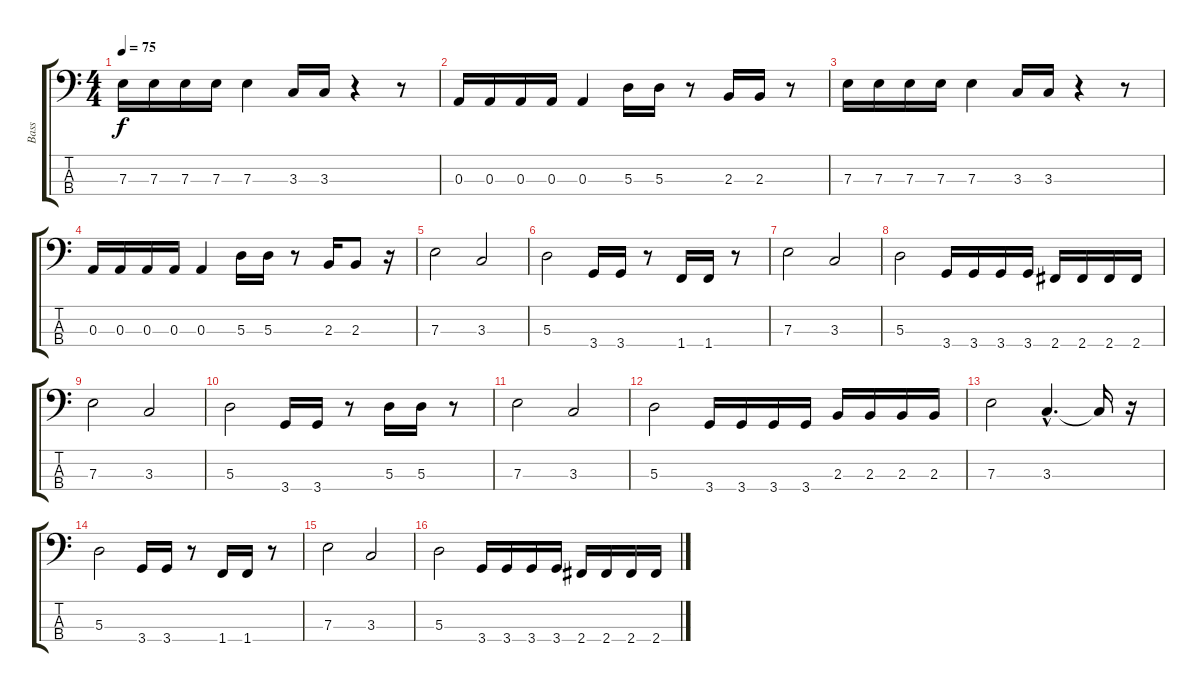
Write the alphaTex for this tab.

\track ("Bass" "Bass") {instrument electricbassfinger}
\staff {score tabs}
\tuning (G2 D2 A1 E1) {hide}
\ts (4 4)
\tempo 75
\clef f4
\ks c
7.3.16{dy f} 7.3.16 7.3.16 7.3.16 7.3.4 3.3.16 3.3.16 r.4 r.8 |
0.3.16 0.3.16 0.3.16 0.3.16 0.3.4 5.3.16 5.3.16 r.8 2.3.16 2.3.16 r.8 |
7.3.16 7.3.16 7.3.16 7.3.16 7.3.4 3.3.16 3.3.16 r.4 r.8 |
0.3.16 0.3.16 0.3.16 0.3.16 0.3.4 5.3.16 5.3.16 r.8 2.3.16 2.3.8 r.16 |
7.3.2 3.3.2 |
5.3.2 3.4.16 3.4.16 r.8 1.4.16 1.4.16 r.8 |
7.3.2 3.3.2 |
5.3.2 3.4.16 3.4.16 3.4.16 3.4.16 2.4.16 2.4.16 2.4.16 2.4.16 |
7.3.2 3.3.2 |
5.3.2 3.4.16 3.4.16 r.8 5.3.16 5.3.16 r.8 |
7.3.2 3.3.2 |
5.3.2 3.4.16 3.4.16 3.4.16 3.4.16 2.3.16 2.3.16 2.3.16 2.3.16 |
7.3.2 3.3{hac}.4{d} 3.3{t}.16 r.16 |
5.3.2 3.4.16 3.4.16 r.8 1.4.16 1.4.16 r.8 |
7.3.2 3.3.2 |
5.3.2 3.4.16 3.4.16 3.4.16 3.4.16 2.4.16 2.4.16 2.4.16 2.4.16
